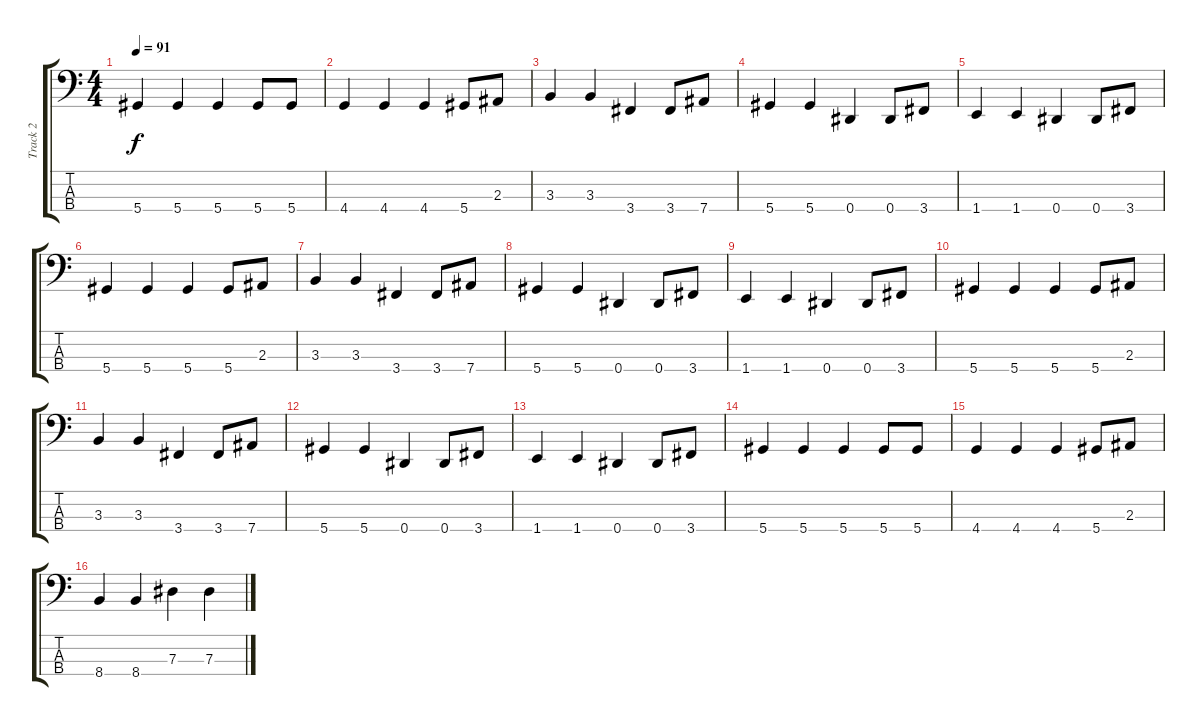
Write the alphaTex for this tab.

\track ("Track 2" "Track 2") {instrument electricbasspick}
\staff {score tabs}
\tuning (Gb2 Db2 Ab1 Eb1) {hide}
\ts (4 4)
\tempo 91
\clef f4
\ks c
5.4.4{dy f} 5.4.4 5.4.4 5.4.8 5.4.8 |
4.4.4 4.4.4 4.4.4 5.4.8 2.3.8 |
3.3.4 3.3.4 3.4.4 3.4.8 7.4.8 |
5.4.4 5.4.4 0.4.4 0.4.8 3.4.8 |
1.4.4 1.4.4 0.4.4 0.4.8 3.4.8 |
5.4.4 5.4.4 5.4.4 5.4.8 2.3.8 |
3.3.4 3.3.4 3.4.4 3.4.8 7.4.8 |
5.4.4 5.4.4 0.4.4 0.4.8 3.4.8 |
1.4.4 1.4.4 0.4.4 0.4.8 3.4.8 |
5.4.4 5.4.4 5.4.4 5.4.8 2.3.8 |
3.3.4 3.3.4 3.4.4 3.4.8 7.4.8 |
5.4.4 5.4.4 0.4.4 0.4.8 3.4.8 |
1.4.4 1.4.4 0.4.4 0.4.8 3.4.8 |
5.4.4 5.4.4 5.4.4 5.4.8 5.4.8 |
4.4.4 4.4.4 4.4.4 5.4.8 2.3.8 |
8.4.4 8.4.4 7.3.4 7.3.4
